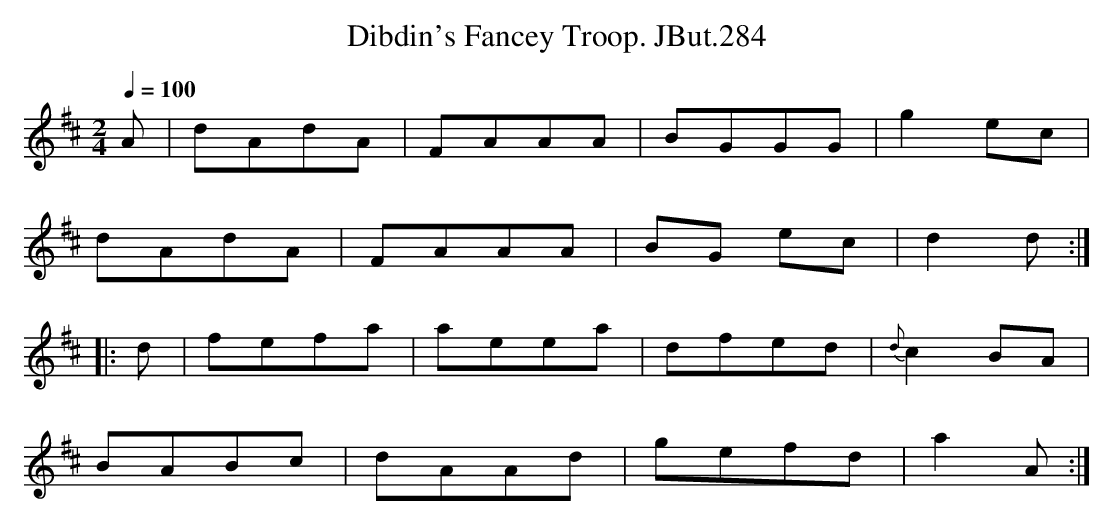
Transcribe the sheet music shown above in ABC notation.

X:1
T:Dibdin's Fancey Troop. JBut.284
M:2/4
L:1/8
Q:1/4=100
K:D
A|dAdA|FAAA|BGGG|g2 ec|
dAdA|FAAA|BG ec|d2 d:|
|:d|fefa|aeea|dfed|{d}c2 BA|
BABc|dAAd|gefd|a2 A:|
